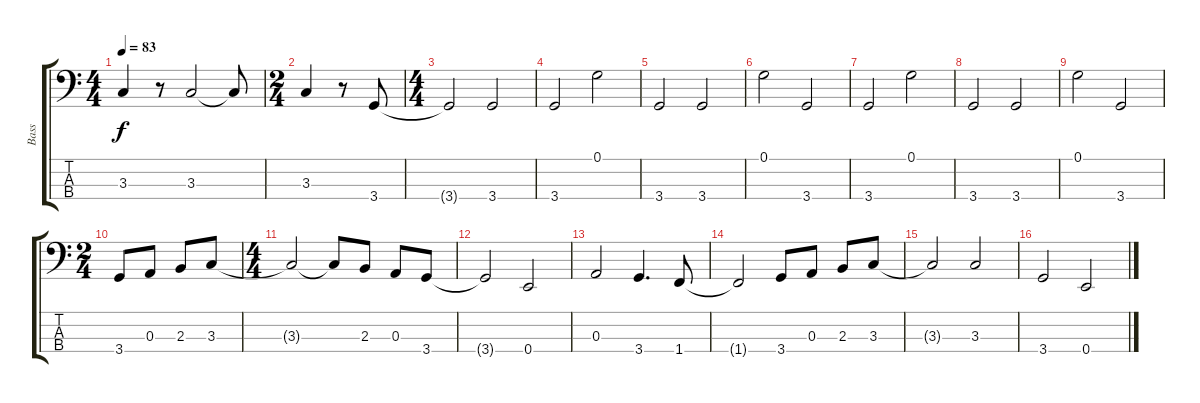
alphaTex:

\track ("Bass" "Bass") {instrument electricbassfinger}
\staff {score tabs}
\tuning (G2 D2 A1 E1) {hide}
\ts (4 4)
\tempo 83
\clef f4
\ks c
3.3.4{dy f} r.8 3.3.2 3.3{t}.8 |
\ts (2 4)
3.3.4 r.8 3.4.8 |
\ts (4 4)
3.4{t}.2 3.4.2 |
3.4.2 0.1.2 |
3.4.2 3.4.2 |
0.1.2 3.4.2 |
3.4.2 0.1.2 |
3.4.2 3.4.2 |
0.1.2 3.4.2 |
\ts (2 4)
3.4.8 0.3.8 2.3.8 3.3.8 |
\ts (4 4)
3.3{t}.2 3.3{t}.8 2.3.8 0.3.8 3.4.8 |
3.4{t}.2 0.4.2 |
0.3.2 3.4.4{d} 1.4.8 |
1.4{t}.2 3.4.8 0.3.8 2.3.8 3.3.8 |
3.3{t}.2 3.3.2 |
3.4.2 0.4.2
